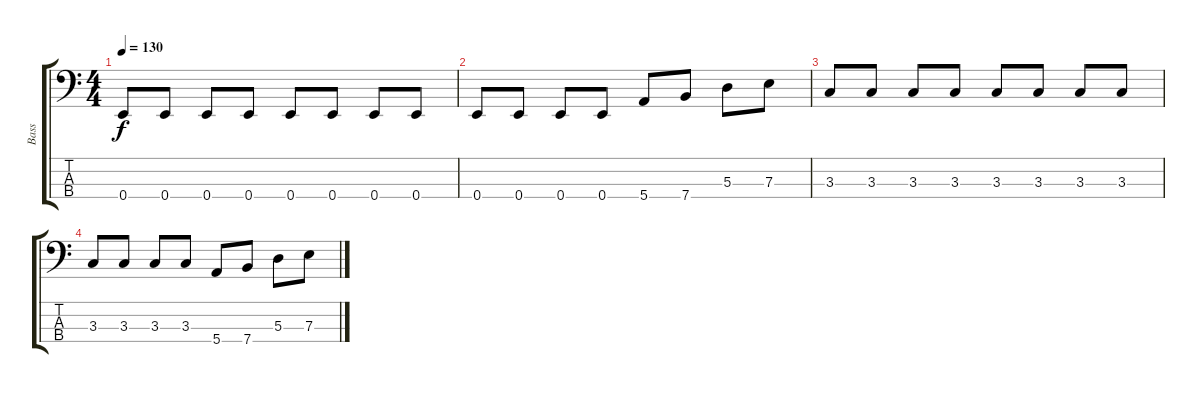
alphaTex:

\track ("Bass" "Bass") {instrument slapbass1}
\staff {score tabs}
\tuning (G2 D2 A1 E1) {hide}
\ts (4 4)
\tempo 130
\clef f4
\ks c
0.4.8{dy f} 0.4.8 0.4.8 0.4.8 0.4.8 0.4.8 0.4.8 0.4.8 |
0.4.8 0.4.8 0.4.8 0.4.8 5.4.8 7.4.8 5.3.8 7.3.8 |
3.3.8 3.3.8 3.3.8 3.3.8 3.3.8 3.3.8 3.3.8 3.3.8 |
3.3.8 3.3.8 3.3.8 3.3.8 5.4.8 7.4.8 5.3.8 7.3.8
